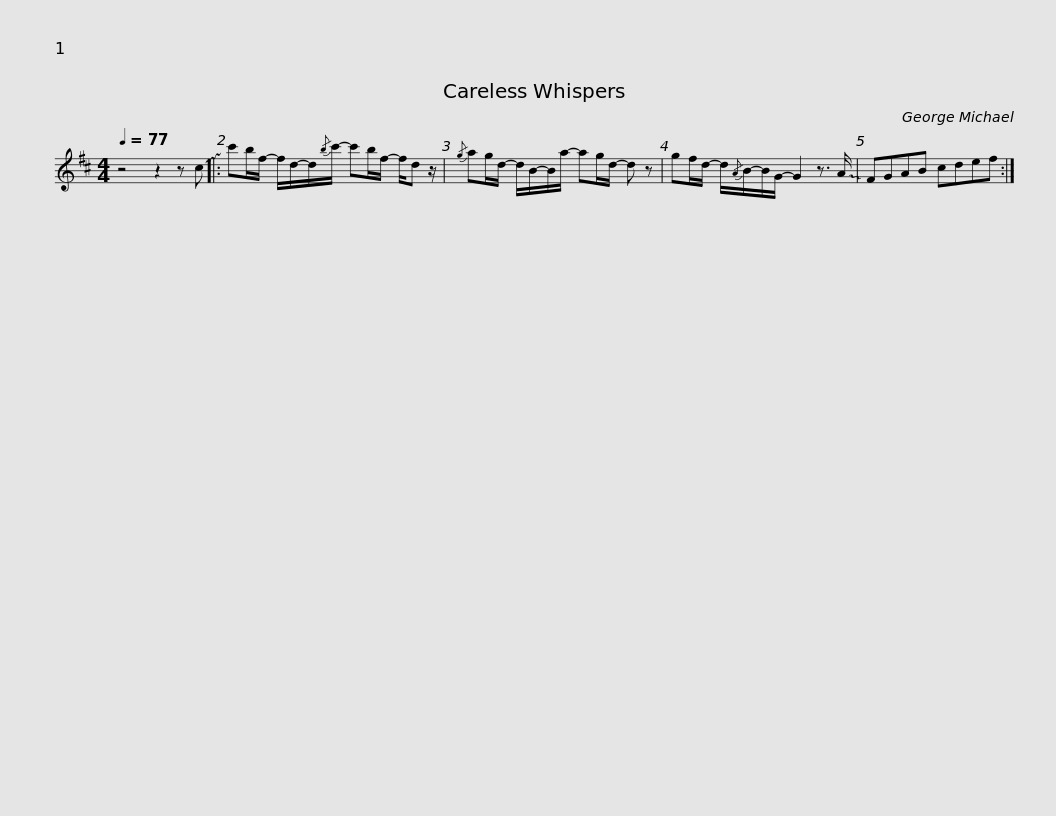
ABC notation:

X:1
L:1/8
Q:1/4=77
M:4/4
I:linebreak $
K:none
V:1 treble transpose=-9
V:1
[K:D] z4 z2 z !~(!c |: !~)!c'b/f/- f/d/-d/{/b}c'/- c'b/f/- f/d z/ |{/g} ag/d/- d/B/-B/a/- ag/d/- d z | gf/d/- d/{/A}B/-B/G/- G2 z3/2 !~(!A/ |$ !~)!FGAB cdef :| %5
